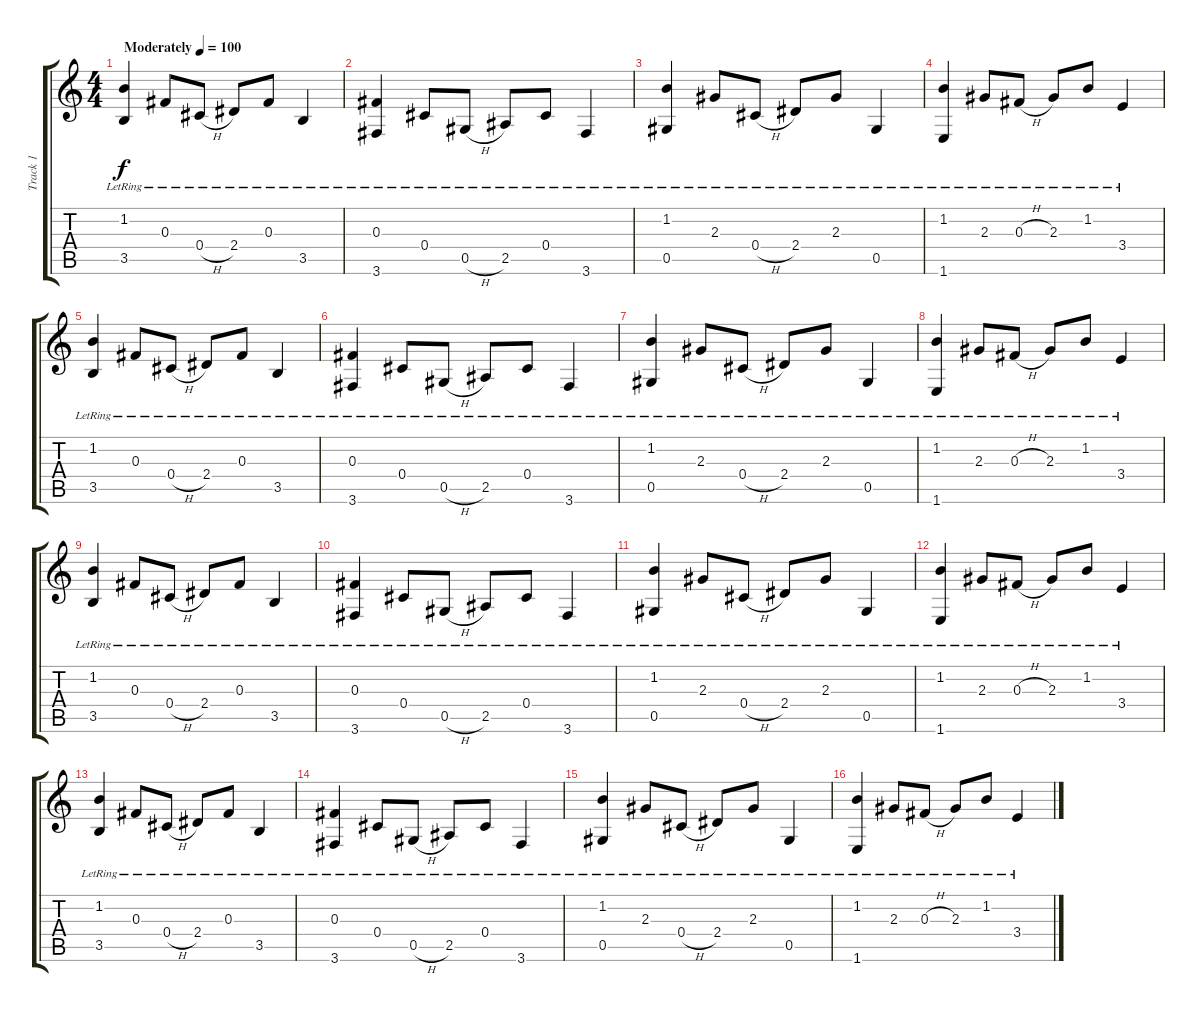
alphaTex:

\track ("Track 1" "Track 1") {instrument acousticguitarnylon}
\staff {score tabs}
\tuning (Eb4 Bb3 Gb3 Db3 Ab2 Eb2) {hide}
\ts (4 4)
\tempo (100 "Moderately")
\clef g2
\ks c
(1.2{lr} 3.5{lr}).4{dy f instrument acousticguitarnylon} 0.3{lr}.8 0.4{h lr}.8 2.4{lr}.8 0.3{lr}.8 3.5{lr}.4 |
(0.3{lr} 3.6{lr}).4 0.4{lr}.8 0.5{h lr}.8 2.5{lr}.8 0.4{lr}.8 3.6{lr}.4 |
(1.2{lr} 0.5{lr}).4 2.3{lr}.8 0.4{h lr}.8 2.4{lr}.8 2.3{lr}.8 0.5{lr}.4 |
(1.2{lr} 1.6).4 2.3{lr}.8 0.3{h lr}.8 2.3{lr}.8 1.2{lr}.8 3.4{lr}.4 |
(1.2{lr} 3.5{lr}).4 0.3{lr}.8 0.4{h lr}.8 2.4{lr}.8 0.3{lr}.8 3.5{lr}.4 |
(0.3{lr} 3.6{lr}).4 0.4{lr}.8 0.5{h lr}.8 2.5{lr}.8 0.4{lr}.8 3.6{lr}.4 |
(1.2{lr} 0.5{lr}).4 2.3{lr}.8 0.4{h lr}.8 2.4{lr}.8 2.3{lr}.8 0.5{lr}.4 |
(1.2{lr} 1.6).4 2.3{lr}.8 0.3{h lr}.8 2.3{lr}.8 1.2{lr}.8 3.4{lr}.4 |
(1.2{lr} 3.5{lr}).4 0.3{lr}.8 0.4{h lr}.8 2.4{lr}.8 0.3{lr}.8 3.5{lr}.4 |
(0.3{lr} 3.6{lr}).4 0.4{lr}.8 0.5{h lr}.8 2.5{lr}.8 0.4{lr}.8 3.6{lr}.4 |
(1.2{lr} 0.5{lr}).4 2.3{lr}.8 0.4{h lr}.8 2.4{lr}.8 2.3{lr}.8 0.5{lr}.4 |
(1.2{lr} 1.6).4 2.3{lr}.8 0.3{h lr}.8 2.3{lr}.8 1.2{lr}.8 3.4{lr}.4 |
(1.2{lr} 3.5{lr}).4 0.3{lr}.8 0.4{h lr}.8 2.4{lr}.8 0.3{lr}.8 3.5{lr}.4 |
(0.3{lr} 3.6{lr}).4 0.4{lr}.8 0.5{h lr}.8 2.5{lr}.8 0.4{lr}.8 3.6{lr}.4 |
(1.2{lr} 0.5{lr}).4 2.3{lr}.8 0.4{h lr}.8 2.4{lr}.8 2.3{lr}.8 0.5{lr}.4 |
(1.2{lr} 1.6).4 2.3{lr}.8 0.3{h lr}.8 2.3{lr}.8 1.2{lr}.8 3.4{lr}.4
